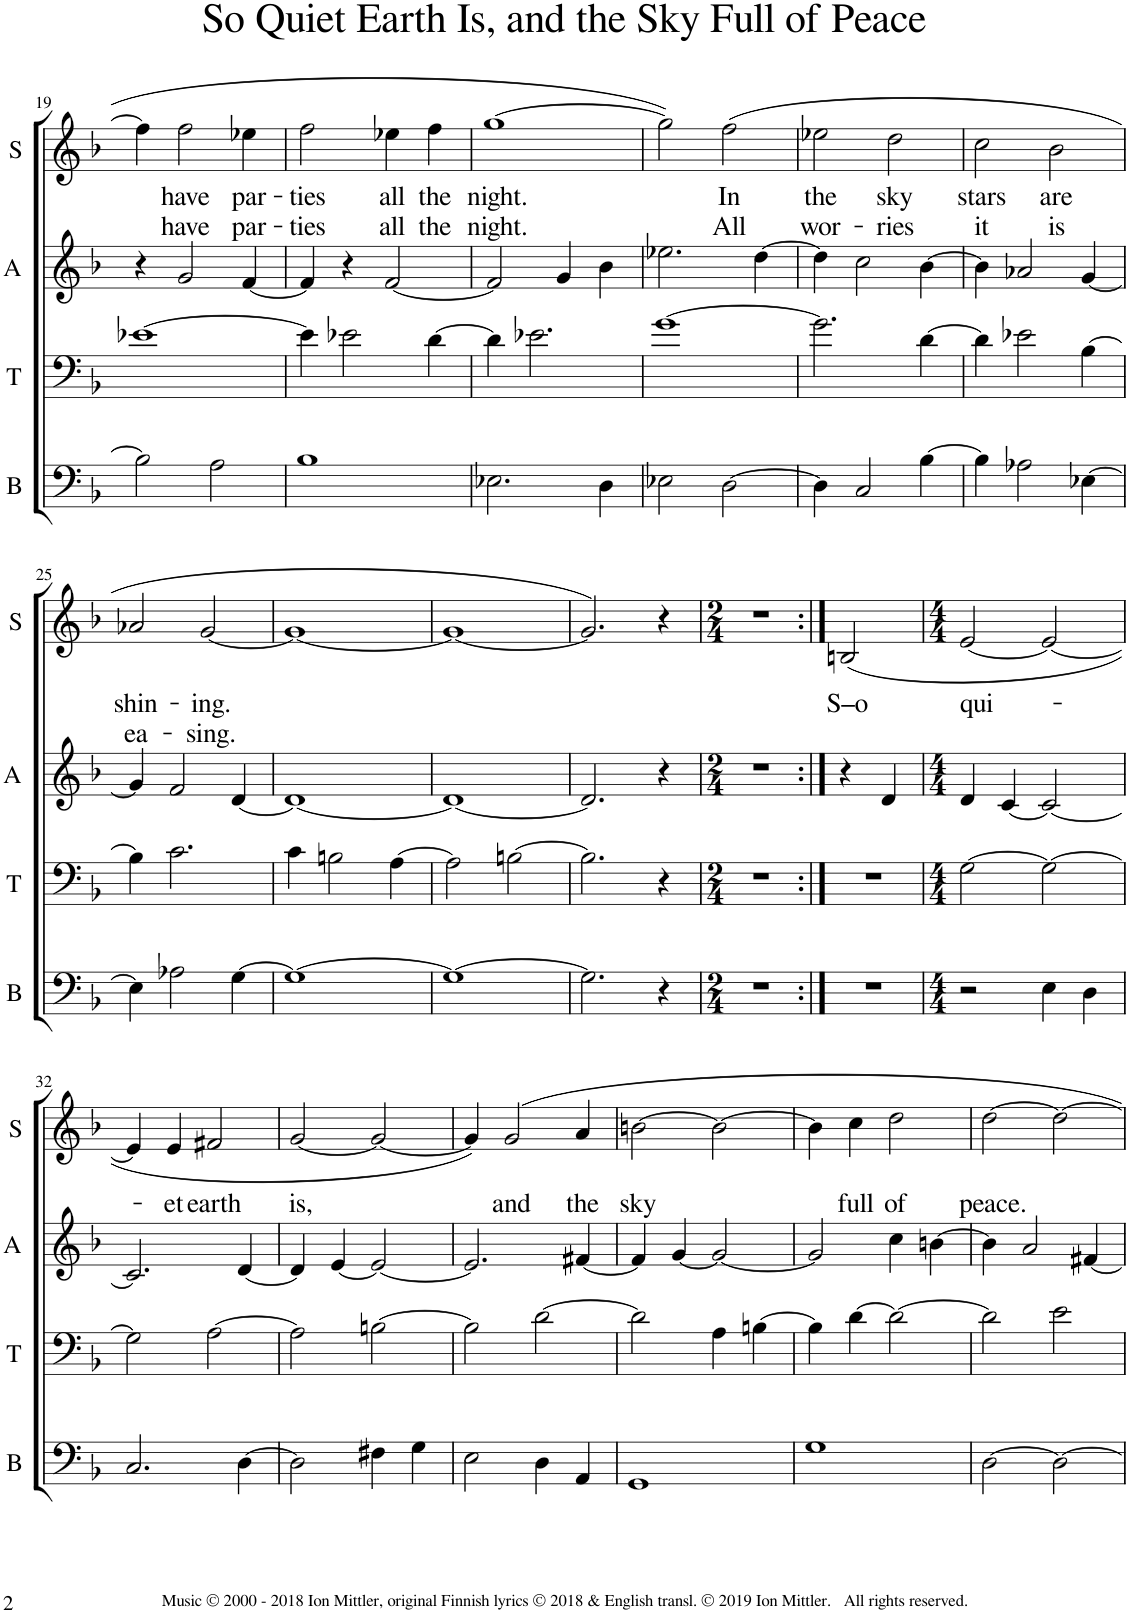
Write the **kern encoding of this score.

**kern	**kern	**kern	**kern	**text	**text
*part4	*part3	*part2	*part1	*part1	*part1
*staff4	*staff3	*staff2	*staff1	*staff1	*staff1
*I"Bass	*I"Tenor	*I"Alto	*I"Soprano	*	*
*I'B	*I'T	*I'A	*I'S	*	*
!!LO:PB:g=z
*clefF4	*clefF4	*clefG2	*clefG2	*	*
*k[b-]	*k[b-]	*k[b-]	*k[b-]	*	*
*M4/4	*M4/4	*M4/4	*M4/4	*	*
=19	=19	=19	=19	=19	=19
2B-\]	[1e-X	4r	4ff\]	.	.
!	!	!	!	!LO:LY:b	!LO:LY:b
.	.	2g/	2ff\	have	have
2A\	.	.	.	.	.
!	!	!	!	!LO:LY:b	!LO:LY:b
.	.	[4f/	4ee-X\	par-	par-
=20	=20	=20	=20	=20	=20
!	!	!	!	!LO:LY:b	!LO:LY:b
1B-	4e-\]	4f/]	2ff\	-ties	-ties
.	2e-X\	4r	.	.	.
!	!	!	!	!LO:LY:b	!LO:LY:b
.	.	[2f/	4ee-X\	all	all
!	!	!	!	!LO:LY:b	!LO:LY:b
.	[4d\	.	4ff\	the	the
=21	=21	=21	=21	=21	=21
!	!	!	!	!LO:LY:b	!LO:LY:b
2.E-X\	4d\]	2f/]	[1gg	night.	night.
.	2.e-X\	.	.	.	.
.	.	4g/	.	.	.
4D\	.	4b-\	.	.	.
=22	=22	=22	=22	=22	=22
2E-X\	[1g	2.ee-X\	2gg\]	.	.
!	!	!	!	!LO:LY:b	!LO:LY:b
[2D\	.	.	(2ff\	In	All
.	.	[4dd\	.	.	.
=23	=23	=23	=23	=23	=23
!	!	!	!	!LO:LY:b	!LO:LY:b
4D\]	2.g\]	4dd\]	2ee-X\	the	wor-
2C/	.	2cc\	.	.	.
!	!	!	!	!LO:LY:b	!LO:LY:b
.	.	.	2dd\	sky	-ries
[4B-\	[4d\	[4b-\	.	.	.
=24	=24	=24	=24	=24	=24
!	!	!	!	!LO:LY:b	!LO:LY:b
4B-\]	4d\]	4b-\]	2cc\	stars	it
2A-X\	2e-X\	2a-X/	.	.	.
!	!	!	!	!LO:LY:b	!LO:LY:b
.	.	.	2b-\	are	is
[4E-X\	[4B-\	[4g/	.	.	.
!!LO:LB:g=z
=25	=25	=25	=25	=25	=25
!	!	!	!	!LO:LY:b	!LO:LY:b
4E-\]	4B-\]	4g/]	2a-X/	shin-	ea-
2A-X\	2.c\	2f/	.	.	.
!	!	!	!	!LO:LY:b	!LO:LY:b
.	.	.	[2g/	-ing.	-sing.
[4G\	.	[4d/	.	.	.
=26	=26	=26	=26	=26	=26
1G_	4c\	1d_	1g_	.	.
.	2Bn\	.	.	.	.
.	[4A\	.	.	.	.
=27	=27	=27	=27	=27	=27
1G_	2A\]	1d_	1g_	.	.
.	[2Bn\	.	.	.	.
=28	=28	=28	=28	=28	=28
2.G\]	2.B\]	2.d/]	2.g/])	.	.
4r	4r	4r	4r	.	.
=29	=29	=29	=29	=29	=29
*M2/4	*M2/4	*M2/4	*M2/4	*	*
2r	2r	2r	2r	.	.
=30:|!	=30:|!	=30:|!	=30:|!	=30:|!	=30:|!
!	!	!	!	!LO:LY:b	!
2r	2r	4r	(2Bn/	S–o	.
.	.	4d/	.	.	.
=31	=31	=31	=31	=31	=31
*M4/4	*M4/4	*M4/4	*M4/4	*	*
!	!	!	!	!LO:LY:b	!
2r	[2G\	4d/	[2e/	qui-	.
.	.	[4c/	.	.	.
4E\	2G\_	2c/_	2e/_	.	.
4D\	.	.	.	.	.
!!LO:LB:g=z
=32	=32	=32	=32	=32	=32
2.C/	2G\]	2.c/]	4e/]	.	.
!	!	!	!	!LO:LY:b	!
.	.	.	4e/	-et	.
!	!	!	!	!LO:LY:b	!
.	[2A\	.	2f#X/	earth	.
[4D\	.	[4d/	.	.	.
=33	=33	=33	=33	=33	=33
!	!	!	!	!LO:LY:b	!
2D\]	2A\]	4d/]	[2g/	is,	.
.	.	[4e/	.	.	.
4F#X\	[2Bn\	2e/_	2g/_	.	.
4G\	.	.	.	.	.
=34	=34	=34	=34	=34	=34
2E\	2B\]	2.e/]	4g/])	.	.
!	!	!	!	!LO:LY:b	!
.	.	.	2g/	and	.
4D\	[2d\	.	.	.	.
!	!	!	!	!LO:LY:b	!
4AA/	.	[4f#X/	4a/	the	.
=35	=35	=35	=35	=35	=35
!	!	!	!	!LO:LY:b	!
1GG	2d\]	4f#/]	[2bn\	sky	.
.	.	[4g/	.	.	.
.	4A\	2g/_	2b\_	.	.
.	[4Bn\	.	.	.	.
=36	=36	=36	=36	=36	=36
1G	4B\]	2g/]	4b\]	.	.
!	!	!	!	!LO:LY:b	!
.	[4d\	.	4cc\	full	.
!	!	!	!	!LO:LY:b	!
.	2d\_	4cc\	2dd\	of	.
.	.	[4bn\	.	.	.
=37	=37	=37	=37	=37	=37
!	!	!	!	!LO:LY:b	!
[2D\	2d\]	4b\]	[2dd\	peace.	.
.	.	2a/	.	.	.
2D\_	2e\	.	2dd\_	.	.
.	.	[4f#X/	.	.	.
=	=	=	=	=	=
*-	*-	*-	*-	*-	*-
